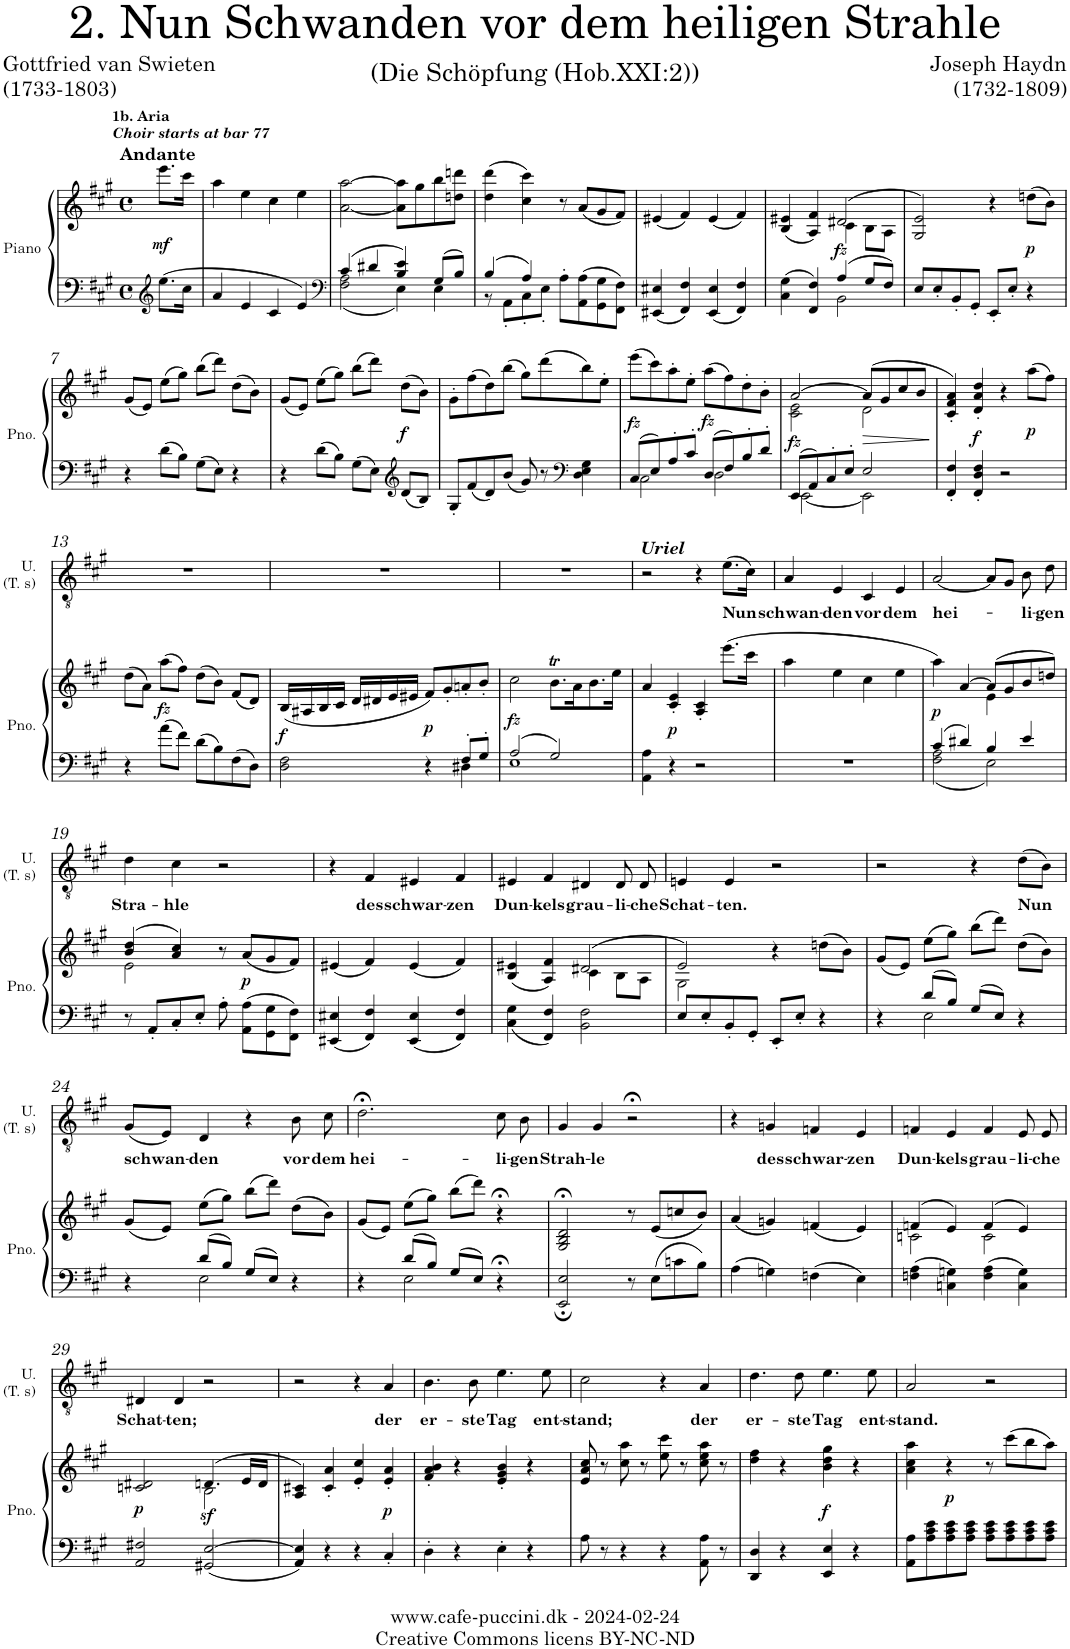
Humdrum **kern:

**kern	**kern	**dynam	**kern	**kern	**kern	**kern	**kern	**text
*part6	*part6	*part6	*part5	*part4	*part3	*part2	*part1	*part1
*staff7	*staff6	*staff6/7	*staff5	*staff4	*staff3	*staff2	*staff1	*staff1
*I"Piano	*	*	*I"Bass	*I"Tenor	*I"Alto	*I"Soprano	*I"Uriel (Tenor solo)	*
*I'Pno.	*	*	*I'B.	*I'T.	*I'A.	*I'S.	*I'U. (T. s)	*
*clefG2	*clefG2	*	*clefF4	*clefGv2	*clefG2	*clefG2	*clefGv2	*
*k[f#c#g#]	*k[f#c#g#]	*	*k[f#c#g#]	*k[f#c#g#]	*k[f#c#g#]	*k[f#c#g#]	*k[f#c#g#]	*
*M4/4	*M4/4	*	*M4/4	*M4/4	*M4/4	*M4/4	*M4/4	*
*met(c)	*met(c)	*	*met(c)	*met(c)	*met(c)	*met(c)	*met(c)	*
=	=	=	=	=	=	=	=	=
!	!	!	!	!	!	!	!LO:TX:a:B:t=Andante	!
!	!	!	!	!	!	!	!LO:TX:a:B:t=1b. Aria	!
!	!	!	!	!	!	!	!LO:TX:a:i:t=Choir starts at bar 77	!
!	!	!LO:DY:b	!	!	!	!	!	!
8.ee\L	8.eee\L	mf	1r	1r	1r	1r	1r	.
16cc#\Jk	16ccc#\Jk	.	.	.	.	.	.	.
2.ryy	2.ryy	.	.	.	.	.	.	.
=1	=1	=1	=1	=1	=1	=1	=1	=1
4a/	4aa\	.	1r	1r	1r	1r	1r	.
4e/	4ee\	.	.	.	.	.	.	.
4c#/	4cc#\	.	.	.	.	.	.	.
4e/	4ee\	.	.	.	.	.	.	.
=2	=2	=2	=2	=2	=2	=2	=2	=2
*clefF4	*	*	*	*	*	*	*	*
*^	*	*	*	*	*	*	*	*
4c#/	2F#\ 2A\	[2a\ [2aa\	.	1r	1r	1r	1r	1r	.
4d#X/	.	.	.	.	.	.	.	.	.
4B/ 4e/	4E\	8a\] 8aa\]L	.	.	.	.	.	.	.
.	.	8gg#\	.	.	.	.	.	.	.
8G#/L	4E\	8bb\	.	.	.	.	.	.	.
8B/J	.	8ddn\ 8dddn\J	.	.	.	.	.	.	.
=3	=3	=3	=3	=3	=3	=3	=3	=3	=3
4B/	8r	(4dd\ 4ddd\	.	1r	1r	1r	1r	1r	.
.	8AA'\L	.	.	.	.	.	.	.	.
4A/	8C#'\	4cc#\ 4ccc#\)	.	.	.	.	.	.	.
.	8E'\J	.	.	.	.	.	.	.	.
8A'\L	2ryy	8r	.	.	.	.	.	.	.
8AA\ 8A\	.	(8a/L	.	.	.	.	.	.	.
8GG#\ 8G#\	.	8g#/	.	.	.	.	.	.	.
8FF#\ 8F#\J	.	8f#/J)	.	.	.	.	.	.	.
*v	*v	*	*	*	*	*	*	*	*
=4	=4	=4	=4	=4	=4	=4	=4	=4
4EE#X/ 4E#X/	(4e#X/	.	1r	1r	1r	1r	1r	.
4FF#/ 4F#/	4f#/)	.	.	.	.	.	.	.
4EE#/ 4E#/	(4e#/	.	.	.	.	.	.	.
4FF#/ 4F#/	4f#/)	.	.	.	.	.	.	.
=5	=5	=5	=5	=5	=5	=5	=5	=5
*^	*^	*	*	*	*	*	*	*
4C#\ 4G#\	2ryy	(4B/ 4e#X/	2ryy	.	1r	1r	1r	1r	1r	.
4FF#/ 4F#/	.	4A/ 4f#/)	.	.	.	.	.	.	.	.
!	!	!	!	!LO:DY:b	!	!	!	!	!	!
4A/	2BB\	(2d#X/	4c#\	fz	.	.	.	.	.	.
8G#/L	.	.	8B\L	.	.	.	.	.	.	.
8F#/J	.	.	8A\J	.	.	.	.	.	.	.
*v	*v	*	*	*	*	*	*	*	*	*
*	*v	*v	*	*	*	*	*	*	*
=6	=6	=6	=6	=6	=6	=6	=6	=6
8E/L	2G#/ 2e/)	.	1r	1r	1r	1r	1r	.
8E'/	.	.	.	.	.	.	.	.
8BB'/	.	.	.	.	.	.	.	.
8GG#'/J	.	.	.	.	.	.	.	.
8EE'/L	4r	.	.	.	.	.	.	.
8E'/J	.	.	.	.	.	.	.	.
!	!	!LO:DY:b	!	!	!	!	!	!
4r	(8ddn\L	p	.	.	.	.	.	.
.	8b\J)	.	.	.	.	.	.	.
!!LO:LB:g=z
=7	=7	=7	=7	=7	=7	=7	=7	=7
4r	(8g#/L	.	1r	1r	1r	1r	1r	.
.	8e/J)	.	.	.	.	.	.	.
8d\L	(8ee\L	.	.	.	.	.	.	.
8B\J	8gg#\J)	.	.	.	.	.	.	.
8G#\L	(8bb\L	.	.	.	.	.	.	.
8E\J	8ddd\J)	.	.	.	.	.	.	.
4r	(8dd\L	.	.	.	.	.	.	.
.	8b\J)	.	.	.	.	.	.	.
=8	=8	=8	=8	=8	=8	=8	=8	=8
4r	(8g#/L	.	1r	1r	1r	1r	1r	.
.	8e/J)	.	.	.	.	.	.	.
8d\L	(8ee\L	.	.	.	.	.	.	.
8B\J	8gg#\J)	.	.	.	.	.	.	.
8G#\L	(8bb\L	.	.	.	.	.	.	.
8E\J	8ddd\J)	.	.	.	.	.	.	.
*clefG2	*	*	*	*	*	*	*	*
!	!	!LO:DY:b	!	!	!	!	!	!
8d/L	(8dd\L	f	.	.	.	.	.	.
8B/J	8b\J)	.	.	.	.	.	.	.
=9	=9	=9	=9	=9	=9	=9	=9	=9
8G#'/L	8g#'\L	.	1r	1r	1r	1r	1r	.
8f#/	(8ff#\	.	.	.	.	.	.	.
8d/	8dd\)	.	.	.	.	.	.	.
8b/J	(8bb\J	.	.	.	.	.	.	.
8g#/	8gg#\L)	.	.	.	.	.	.	.
8r	(8ddd\	.	.	.	.	.	.	.
*clefF4	*	*	*	*	*	*	*	*
4D\ 4E\ 4G#\	8bb\)	.	.	.	.	.	.	.
.	8ee'\J	.	.	.	.	.	.	.
=10	=10	=10	=10	=10	=10	=10	=10	=10
*^	*	*	*	*	*	*	*	*
!	!	!	!LO:DY:b	!	!	!	!	!	!
8C#/L	2C#\	(8eee\L	fz	1r	1r	1r	1r	1r	.
8E/	.	8ccc#\)	.	.	.	.	.	.	.
8A'/	.	8aa'\	.	.	.	.	.	.	.
8c#'/J	.	8ee'\J	.	.	.	.	.	.	.
!	!	!	!LO:DY:b	!	!	!	!	!	!
8D/L	2D\	(8aa\L	fz	.	.	.	.	.	.
8F#/	.	8ff#\)	.	.	.	.	.	.	.
8B'/	.	8dd'\	.	.	.	.	.	.	.
8d'/J	.	8b'\J	.	.	.	.	.	.	.
=11	=11	=11	=11	=11	=11	=11	=11	=11	=11
*	*	*^	*	*	*	*	*	*	*
!	!	!	!	!LO:DY:b	!	!	!	!	!	!
8EE/L	[2EE\	[2a/	2c#\ 2e\	fz	1r	1r	1r	1r	1r	.
8AA/	.	.	.	.	.	.	.	.	.	.
8C#'/	.	.	.	.	.	.	.	.	.	.
8E'/J	.	.	.	.	.	.	.	.	.	.
!	!	!	!	!LO:HP:b	!	!	!	!	!	!
2E/	2EE\]	(8a/L]	2d\	>	.	.	.	.	.	.
.	.	8g#/	.	.	.	.	.	.	.	.
.	.	8cc#/	.	.	.	.	.	.	.	.
.	.	8b/J	.	.	.	.	.	.	.	.
*v	*v	*	*	*	*	*	*	*	*	*
*	*v	*v	*	*	*	*	*	*	*
.	.	]	.	.	.	.	.	.
=12	=12	=12	=12	=12	=12	=12	=12	=12
4FF#/' 4F#/'	4c#/' 4f#/' 4a/')	.	1r	1r	1r	1r	1r	.
!	!	!LO:DY:b	!	!	!	!	!	!
4FF#/' 4D/' 4F#/'	4d/' 4a/' 4dd/'	f	.	.	.	.	.	.
2r	4r	.	.	.	.	.	.	.
!	!	!LO:DY:b	!	!	!	!	!	!
.	(8aa\L	p	.	.	.	.	.	.
.	8ff#\J)	.	.	.	.	.	.	.
!!LO:LB:g=z
=13	=13	=13	=13	=13	=13	=13	=13	=13
4r	(8dd\L	.	1r	1r	1r	1r	1r	.
.	8a\J)	.	.	.	.	.	.	.
!	!	!LO:DY:b	!	!	!	!	!	!
8a\L	(8aa\L	fz	.	.	.	.	.	.
8f#\J	8ff#\J)	.	.	.	.	.	.	.
8d\L	(8dd\L	.	.	.	.	.	.	.
8B\	8b\J)	.	.	.	.	.	.	.
8F#\	(8f#/L	.	.	.	.	.	.	.
8D\J	8d/J)	.	.	.	.	.	.	.
=14	=14	=14	=14	=14	=14	=14	=14	=14
*^	*	*	*	*	*	*	*	*
!	!	!	!LO:DY:b	!	!	!	!	!	!
2D\ 2F#\	2.ryy	(16B/LL	f	1r	1r	1r	1r	1r	.
.	.	16A#X/	.	.	.	.	.	.	.
.	.	16B/	.	.	.	.	.	.	.
.	.	16c#/JJ	.	.	.	.	.	.	.
.	.	16d/LL	.	.	.	.	.	.	.
.	.	16d#X/	.	.	.	.	.	.	.
.	.	16e/	.	.	.	.	.	.	.
.	.	16e#X/JJ	.	.	.	.	.	.	.
!	!	!	!LO:DY:b	!	!	!	!	!	!
4r	.	8f#/L)	p	.	.	.	.	.	.
.	.	8g#'/	.	.	.	.	.	.	.
8F#'/L	4D#X\	8an'/	.	.	.	.	.	.	.
8G#'/J	.	8b'/J	.	.	.	.	.	.	.
=15	=15	=15	=15	=15	=15	=15	=15	=15	=15
!	!	!	!LO:DY:b	!	!	!	!	!	!
2A/	1E	2cc#\	fz	1r	1r	1r	1r	1r	.
2G#/	.	8.bT\L	.	.	.	.	.	.	.
.	.	16a\K	.	.	.	.	.	.	.
.	.	8.b\	.	.	.	.	.	.	.
.	.	16ee\Jk	.	.	.	.	.	.	.
*v	*v	*	*	*	*	*	*	*	*
=16	=16	=16	=16	=16	=16	=16	=16	=16
!	!	!	!	!	!	!	!LO:TX:a:Bi:t=Uriel	!
4AA\ 4A\	4a/	.	1r	1r	1r	1r	2r	.
!	!	!LO:DY:b	!	!	!	!	!	!
4r	4c#/' 4e/'	p	.	.	.	.	.	.
2r	4A/' 4c#/'	.	.	.	.	.	4r	.
!	!	!	!	!	!	!	!	!LO:LY:b
.	(8.eee\L	.	.	.	.	.	(8.e\L	Nun
.	16ccc#\Jk	.	.	.	.	.	16c#\Jk)	.
=17	=17	=17	=17	=17	=17	=17	=17	=17
!	!	!	!	!	!	!	!	!LO:LY:b
1r	4aa\	.	1r	1r	1r	1r	4A/	schwan-
!	!	!	!	!	!	!	!	!LO:LY:b
.	4ee\	.	.	.	.	.	4E/	-den
!	!	!	!	!	!	!	!	!LO:LY:b
.	4cc#\	.	.	.	.	.	4C#/	vor
!	!	!	!	!	!	!	!	!LO:LY:b
.	4ee\	.	.	.	.	.	4E/	dem
=18	=18	=18	=18	=18	=18	=18	=18	=18
*^	*^	*	*	*	*	*	*	*
!	!	!	!	!LO:DY:b	!	!	!	!	!	!LO:LY:b
4c#/	2F#\ 2A\	4aa\)	2ryy	p	1r	1r	1r	1r	[2A/	hei-
4d#X/	.	[4a/	.	.	.	.	.	.	.	.
4B/	2E\	(8a/L]	4e\	.	.	.	.	.	8A/L]	.
.	.	8g#/	.	.	.	.	.	.	8G#/J	.
!	!	!	!	!	!	!	!	!	!	!LO:LY:b
4e/	.	8b/	4ryy	.	.	.	.	.	8B\	-li-
!	!	!	!	!	!	!	!	!	!	!LO:LY:b
.	.	8ddn/J)	.	.	.	.	.	.	8d\	-gen
*v	*v	*	*	*	*	*	*	*	*	*
!!LO:LB:g=z
=19	=19	=19	=19	=19	=19	=19	=19	=19	=19
!	!	!	!	!	!	!	!	!	!LO:LY:b
8r	(4b/ 4dd/	2e\	.	1r	1r	1r	1r	4d\	Stra-
8AA'/L	.	.	.	.	.	.	.	.	.
!	!	!	!	!	!	!	!	!	!LO:LY:b
8C#'/	4a/ 4cc#/)	.	.	.	.	.	.	4c#\	-hle
8E'/J	.	.	.	.	.	.	.	.	.
8A'\	8r	2ryy	.	.	.	.	.	2r	.
!	!	!	!LO:DY:b	!	!	!	!	!	!
8AA\ 8A\L	(8a/L	.	p	.	.	.	.	.	.
8GG#\ 8G#\	8g#/	.	.	.	.	.	.	.	.
8FF#\ 8F#\J	8f#/J)	.	.	.	.	.	.	.	.
*	*v	*v	*	*	*	*	*	*	*
=20	=20	=20	=20	=20	=20	=20	=20	=20
4EE#X/ 4E#X/	(4e#X/	.	1r	1r	1r	1r	4r	.
!	!	!	!	!	!	!	!	!LO:LY:b
4FF#/ 4F#/	4f#/)	.	.	.	.	.	4F#/	des
!	!	!	!	!	!	!	!	!LO:LY:b
4EE#/ 4E#/	(4e#/	.	.	.	.	.	4E#X/	schwar-
!	!	!	!	!	!	!	!	!LO:LY:b
4FF#/ 4F#/	4f#/)	.	.	.	.	.	4F#/	-zen
=21	=21	=21	=21	=21	=21	=21	=21	=21
*	*^	*	*	*	*	*	*	*
!	!	!	!	!	!	!	!	!	!LO:LY:b
4C#\ 4G#\	(4B/ 4e#X/	2ryy	.	1r	1r	1r	1r	4E#X/	Dun-
!	!	!	!	!	!	!	!	!	!LO:LY:b
4FF#/ 4F#/	4A/ 4f#/)	.	.	.	.	.	.	4F#/	-kels
!	!	!	!	!	!	!	!	!	!LO:LY:b
2BB\ 2F#\	(2d#X/	4c#\	.	.	.	.	.	4D#X/	grau-
!	!	!	!	!	!	!	!	!	!LO:LY:b
.	.	8B\L	.	.	.	.	.	8D#/	-li-
!	!	!	!	!	!	!	!	!	!LO:LY:b
.	.	8A\J	.	.	.	.	.	8D#/	-che
=22	=22	=22	=22	=22	=22	=22	=22	=22	=22
!	!	!	!	!	!	!	!	!	!LO:LY:b
8E/L	2e/)	2G#\	.	1r	1r	1r	1r	4En/	Schat-
8E'/	.	.	.	.	.	.	.	.	.
!	!	!	!	!	!	!	!	!	!LO:LY:b
8BB'/	.	.	.	.	.	.	.	4E/	-ten.
8GG#'/J	.	.	.	.	.	.	.	.	.
8EE'/L	4r	2ryy	.	.	.	.	.	2r	.
8E'/J	.	.	.	.	.	.	.	.	.
4r	(8ddn\L	.	.	.	.	.	.	.	.
.	8b\J)	.	.	.	.	.	.	.	.
*	*v	*v	*	*	*	*	*	*	*
=23	=23	=23	=23	=23	=23	=23	=23	=23
*^	*	*	*	*	*	*	*	*
4r	4ryy	(8g#/L	.	1r	1r	1r	1r	2r	.
.	.	8e/J)	.	.	.	.	.	.	.
8d/L	2E\	(8ee\L	.	.	.	.	.	.	.
8B/J	.	8gg#\J)	.	.	.	.	.	.	.
8G#/L	.	(8bb\L	.	.	.	.	.	4r	.
8E/J	.	8ddd\J)	.	.	.	.	.	.	.
!	!	!	!	!	!	!	!	!	!LO:LY:b
4r	4ryy	(8dd\L	.	.	.	.	.	(8d\L	Nun
.	.	8b\J)	.	.	.	.	.	8B\J)	.
!!LO:LB:g=z
=24	=24	=24	=24	=24	=24	=24	=24	=24	=24
!	!	!	!	!	!	!	!	!	!LO:LY:b
4r	4ryy	(8g#/L	.	1r	1r	1r	1r	(8G#/L	schwan-
.	.	8e/J)	.	.	.	.	.	8E/J)	.
!	!	!	!	!	!	!	!	!	!LO:LY:b
8d/L	2E\	(8ee\L	.	.	.	.	.	4D/	-den
8B/J	.	8gg#\J)	.	.	.	.	.	.	.
8G#/L	.	(8bb\L	.	.	.	.	.	4r	.
8E/J	.	8ddd\J)	.	.	.	.	.	.	.
!	!	!	!	!	!	!	!	!	!LO:LY:b
4r	4ryy	(8dd\L	.	.	.	.	.	8B\	vor
!	!	!	!	!	!	!	!	!	!LO:LY:b
.	.	8b\J)	.	.	.	.	.	8c#\	dem
=25	=25	=25	=25	=25	=25	=25	=25	=25	=25
!	!	!	!	!	!	!	!	!	!LO:LY:b
4r	4ryy	(8g#/L	.	1r	1r	1r	1r	2.d;<\	hei-
.	.	8e/J)	.	.	.	.	.	.	.
8d/L	2E\	(8ee\L	.	.	.	.	.	.	.
8B/J	.	8gg#\J)	.	.	.	.	.	.	.
8G#/L	.	(8bb\L	.	.	.	.	.	.	.
8E/J	.	8ddd\J)	.	.	.	.	.	.	.
!	!	!	!	!	!	!	!	!	!LO:LY:b
4r;<	4ryy	4r;<	.	.	.	.	.	8c#\	-li-
!	!	!	!	!	!	!	!	!	!LO:LY:b
.	.	.	.	.	.	.	.	8B\	-gen
*v	*v	*	*	*	*	*	*	*	*
=26	=26	=26	=26	=26	=26	=26	=26	=26
!	!	!	!	!	!	!	!	!LO:LY:b
2EE/; 2E/;	2G#/;< 2B/;< 2d/;<	.	1r	1r	1r	1r	4G#/	Strah-
!	!	!	!	!	!	!	!	!LO:LY:b
.	.	.	.	.	.	.	4G#/	-le
8r	8r	.	.	.	.	.	2r;<	.
8E\L	(8e/L	.	.	.	.	.	.	.
8cn\	8ccn/	.	.	.	.	.	.	.
8B\J	8b/J)	.	.	.	.	.	.	.
=27	=27	=27	=27	=27	=27	=27	=27	=27
4A\	(4a/	.	1r	1r	1r	1r	4r	.
!	!	!	!	!	!	!	!	!LO:LY:b
4Gn\	4gn/)	.	.	.	.	.	4Gn/	des
!	!	!	!	!	!	!	!	!LO:LY:b
4Fn\	(4fn/	.	.	.	.	.	4Fn/	schwar-
!	!	!	!	!	!	!	!	!LO:LY:b
4E\	4e/)	.	.	.	.	.	4E/	-zen
=28	=28	=28	=28	=28	=28	=28	=28	=28
*	*^	*	*	*	*	*	*	*
!	!	!	!	!	!	!	!	!	!LO:LY:b
4Fn\ 4A\	(4fn/	2cn\	.	1r	1r	1r	1r	4Fn/	Dun-
!	!	!	!	!	!	!	!	!	!LO:LY:b
4Cn\ 4Gn\	4e/)	.	.	.	.	.	.	4E/	-kels
!	!	!	!	!	!	!	!	!	!LO:LY:b
4F\ 4A\	(4f/	2c\	.	.	.	.	.	4F/	grau-
!	!	!	!	!	!	!	!	!	!LO:LY:b
4C\ 4G\	4e/)	.	.	.	.	.	.	8E/	-li-
!	!	!	!	!	!	!	!	!	!LO:LY:b
.	.	.	.	.	.	.	.	8E/	-che
!!LO:LB:g=z
=29	=29	=29	=29	=29	=29	=29	=29	=29	=29
!	!	!	!LO:DY:b	!	!	!	!	!	!LO:LY:b
2AA/ 2F#X/	2cn/ 2d#X/	2ryy	p	1r	1r	1r	1r	4D#X/	Schat-
!	!	!	!	!	!	!	!	!	!LO:LY:b
.	.	.	.	.	.	.	.	4D#/	-ten;
!	!	!	!LO:DY:b	!	!	!	!	!	!
2GG#X/ [2E/	(4.dn/	2B\	sf	.	.	.	.	2r	.
.	16e/LL	.	.	.	.	.	.	.	.
.	16d/JJ	.	.	.	.	.	.	.	.
*	*v	*v	*	*	*	*	*	*	*
=30	=30	=30	=30	=30	=30	=30	=30	=30
4AA/ 4E/]	4A/ 4c#X/)	.	1r	1r	1r	1r	2r	.
4r	4c#/' 4a/'	.	.	.	.	.	.	.
4r	4e/' 4cc#/'	.	.	.	.	.	4r	.
!	!	!LO:DY:b	!	!	!	!	!	!LO:LY:b
4C#'/	4e/' 4a/'	p	.	.	.	.	4A/	der
=31	=31	=31	=31	=31	=31	=31	=31	=31
!	!	!	!	!	!	!	!	!LO:LY:b
4D'\	4f#/' 4a/' 4b/'	.	1r	1r	1r	1r	4.B\	er-
4r	4r	.	.	.	.	.	.	.
!	!	!	!	!	!	!	!	!LO:LY:b
.	.	.	.	.	.	.	8B\	-ste
!	!	!	!	!	!	!	!	!LO:LY:b
4E'\	4e/' 4g#/' 4b/'	.	.	.	.	.	4.e\	Tag
4r	4r	.	.	.	.	.	.	.
!	!	!	!	!	!	!	!	!LO:LY:b
.	.	.	.	.	.	.	8e\	ent-
=32	=32	=32	=32	=32	=32	=32	=32	=32
!	!	!	!	!	!	!	!	!LO:LY:b
8A\	8e/ 8a/ 8cc#/	.	1r	1r	1r	1r	2c#\	-stand;
8r	8r	.	.	.	.	.	.	.
4r	8cc#\ 8aa\	.	.	.	.	.	.	.
.	8r	.	.	.	.	.	.	.
4r	8ee\ 8ccc#\	.	.	.	.	.	4r	.
.	8r	.	.	.	.	.	.	.
!	!	!	!	!	!	!	!	!LO:LY:b
8AA\ 8A\	8cc#\ 8ee\ 8aa\	.	.	.	.	.	4A/	der
8r	8r	.	.	.	.	.	.	.
=33	=33	=33	=33	=33	=33	=33	=33	=33
!	!	!	!	!	!	!	!	!LO:LY:b
4DD/ 4D/	4dd\ 4ff#\	.	1r	1r	1r	1r	4.d\	er-
4r	4r	.	.	.	.	.	.	.
!	!	!	!	!	!	!	!	!LO:LY:b
.	.	.	.	.	.	.	8d\	-ste
!	!	!LO:DY:b	!	!	!	!	!	!LO:LY:b
4EE/ 4E/	4b\ 4dd\ 4gg#\	f	.	.	.	.	4.e\	Tag
4r	4r	.	.	.	.	.	.	.
!	!	!	!	!	!	!	!	!LO:LY:b
.	.	.	.	.	.	.	8e\	ent-
=34	=34	=34	=34	=34	=34	=34	=34	=34
!	!	!	!	!	!	!	!	!LO:LY:b
8AA\ 8A\L	4a\ 4cc#\ 4aa\	.	1r	1r	1r	1r	2A/	-stand.
8A\ 8c#\ 8e\	.	.	.	.	.	.	.	.
!	!	!LO:DY:b	!	!	!	!	!	!
8A\ 8c#\ 8e\	4r	p	.	.	.	.	.	.
8A\ 8c#\ 8e\J	.	.	.	.	.	.	.	.
8A\ 8c#\ 8e\L	8r	.	.	.	.	.	2r	.
8A\ 8c#\ 8e\	(8ccc#\L	.	.	.	.	.	.	.
8A\ 8c#\ 8e\	8bb\	.	.	.	.	.	.	.
8A\ 8c#\ 8e\J	8aa\J)	.	.	.	.	.	.	.
=	=	=	=	=	=	=	=	=
*-	*-	*-	*-	*-	*-	*-	*-	*-
